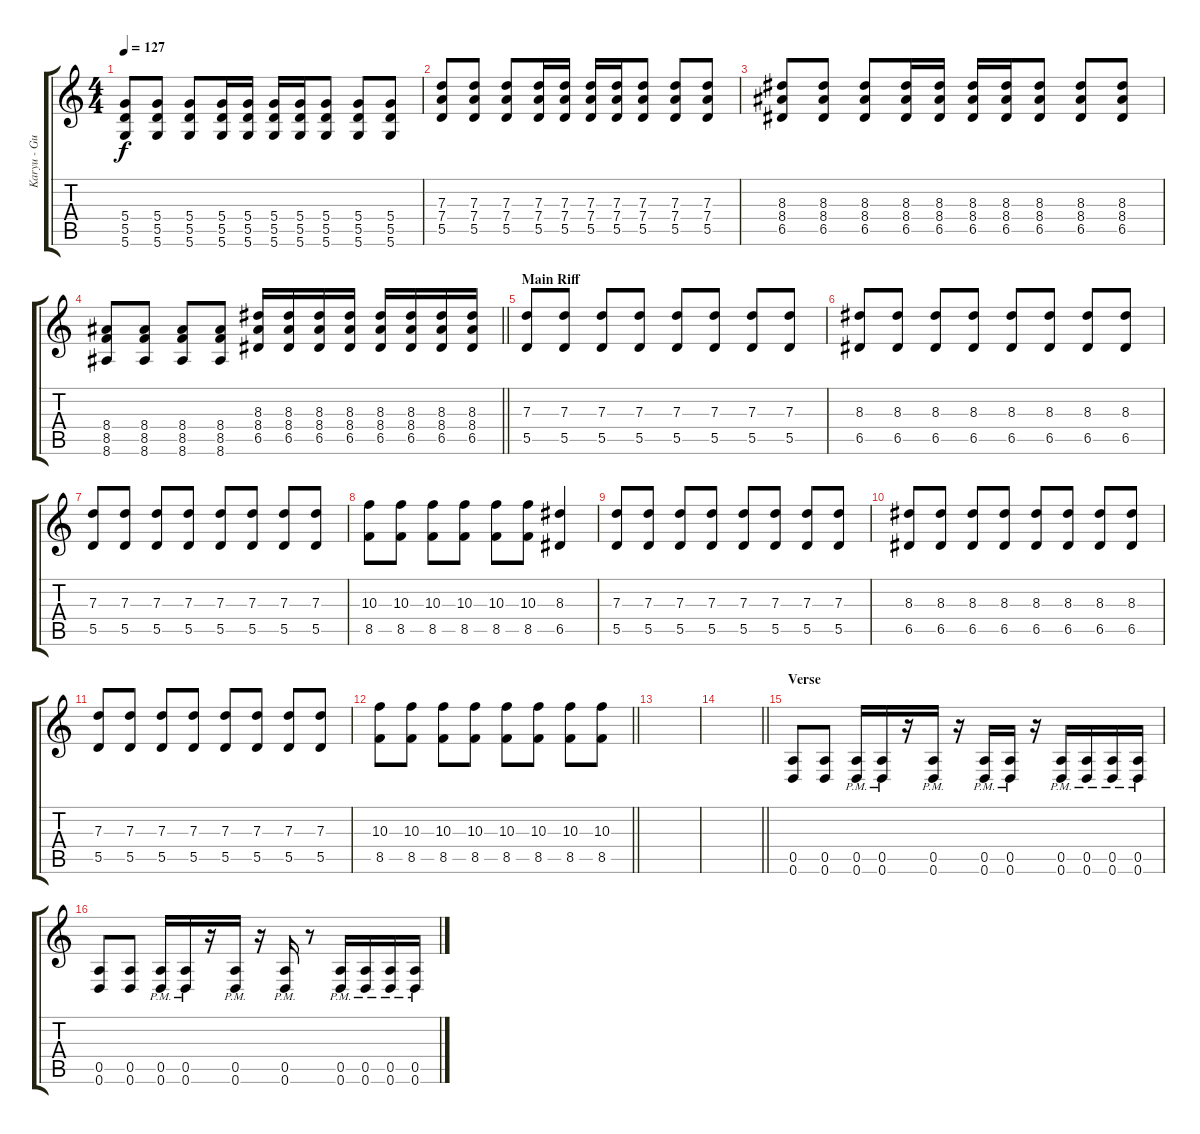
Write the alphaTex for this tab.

\track ("Karyu - Guitar 2" "Karyu - Gu") {instrument distortionguitar}
\staff {score tabs}
\tuning (E4 B3 G3 D3 A2 D2) {hide}
\ts (4 4)
\tempo 127
\clef g2
\ks c
(5.4 5.5 5.6).8{dy f} (5.4 5.5 5.6).8 (5.4 5.5 5.6).8 (5.4 5.5 5.6).16 (5.4 5.5 5.6).16 (5.4 5.5 5.6).16 (5.4 5.5 5.6).16 (5.4 5.5 5.6).8 (5.4 5.5 5.6).8 (5.4 5.5 5.6).8 |
(7.3 7.4 5.5).8 (7.3 7.4 5.5).8 (7.3 7.4 5.5).8 (7.3 7.4 5.5).16 (7.3 7.4 5.5).16 (7.3 7.4 5.5).16 (7.3 7.4 5.5).16 (7.3 7.4 5.5).8 (7.3 7.4 5.5).8 (7.3 7.4 5.5).8 |
(8.3 8.4 6.5).8 (8.3 8.4 6.5).8 (8.3 8.4 6.5).8 (8.3 8.4 6.5).16 (8.3 8.4 6.5).16 (8.3 8.4 6.5).16 (8.3 8.4 6.5).16 (8.3 8.4 6.5).8 (8.3 8.4 6.5).8 (8.3 8.4 6.5).8 |
\barLineRight lightlight
(8.4 8.5 8.6).8 (8.4 8.5 8.6).8 (8.4 8.5 8.6).8 (8.4 8.5 8.6).8 (8.3 8.4 6.5).16 (8.3 8.4 6.5).16 (8.3 8.4 6.5).16 (8.3 8.4 6.5).16 (8.3 8.4 6.5).16 (8.3 8.4 6.5).16 (8.3 8.4 6.5).16 (8.3 8.4 6.5).16 |
\section ("" "Main Riff")
(7.3 5.5).8 (7.3 5.5).8 (7.3 5.5).8 (7.3 5.5).8 (7.3 5.5).8 (7.3 5.5).8 (7.3 5.5).8 (7.3 5.5).8 |
(8.3 6.5).8 (8.3 6.5).8 (8.3 6.5).8 (8.3 6.5).8 (8.3 6.5).8 (8.3 6.5).8 (8.3 6.5).8 (8.3 6.5).8 |
(7.3 5.5).8 (7.3 5.5).8 (7.3 5.5).8 (7.3 5.5).8 (7.3 5.5).8 (7.3 5.5).8 (7.3 5.5).8 (7.3 5.5).8 |
(10.3 8.5).8 (10.3 8.5).8 (10.3 8.5).8 (10.3 8.5).8 (10.3 8.5).8 (10.3 8.5).8 (8.3 6.5).4 |
(7.3 5.5).8 (7.3 5.5).8 (7.3 5.5).8 (7.3 5.5).8 (7.3 5.5).8 (7.3 5.5).8 (7.3 5.5).8 (7.3 5.5).8 |
(8.3 6.5).8 (8.3 6.5).8 (8.3 6.5).8 (8.3 6.5).8 (8.3 6.5).8 (8.3 6.5).8 (8.3 6.5).8 (8.3 6.5).8 |
(7.3 5.5).8 (7.3 5.5).8 (7.3 5.5).8 (7.3 5.5).8 (7.3 5.5).8 (7.3 5.5).8 (7.3 5.5).8 (7.3 5.5).8 |
\barLineRight lightlight
(10.3 8.5).8 (10.3 8.5).8 (10.3 8.5).8 (10.3 8.5).8 (10.3 8.5).8 (10.3 8.5).8 (10.3 8.5).8 (10.3 8.5).8 |
|
\barLineRight lightlight
|
\section ("" "Verse")
(0.5 0.6).8 (0.5 0.6).8 (0.5{pm} 0.6{pm}).16 (0.5{pm} 0.6{pm}).16 r.16 (0.5{pm} 0.6{pm}).16 r.16 (0.5{pm} 0.6{pm}).16 (0.5{pm} 0.6{pm}).16 r.16 (0.5{pm} 0.6{pm}).16 (0.5{pm} 0.6{pm}).16 (0.5{pm} 0.6{pm}).16 (0.5{pm} 0.6{pm}).16 |
(0.5 0.6).8 (0.5 0.6).8 (0.5{pm} 0.6{pm}).16 (0.5{pm} 0.6{pm}).16 r.16 (0.5{pm} 0.6{pm}).16 r.16 (0.5{pm} 0.6{pm}).16 r.8 (0.5{pm} 0.6{pm}).16 (0.5{pm} 0.6{pm}).16 (0.5{pm} 0.6{pm}).16 (0.5{pm} 0.6{pm}).16
